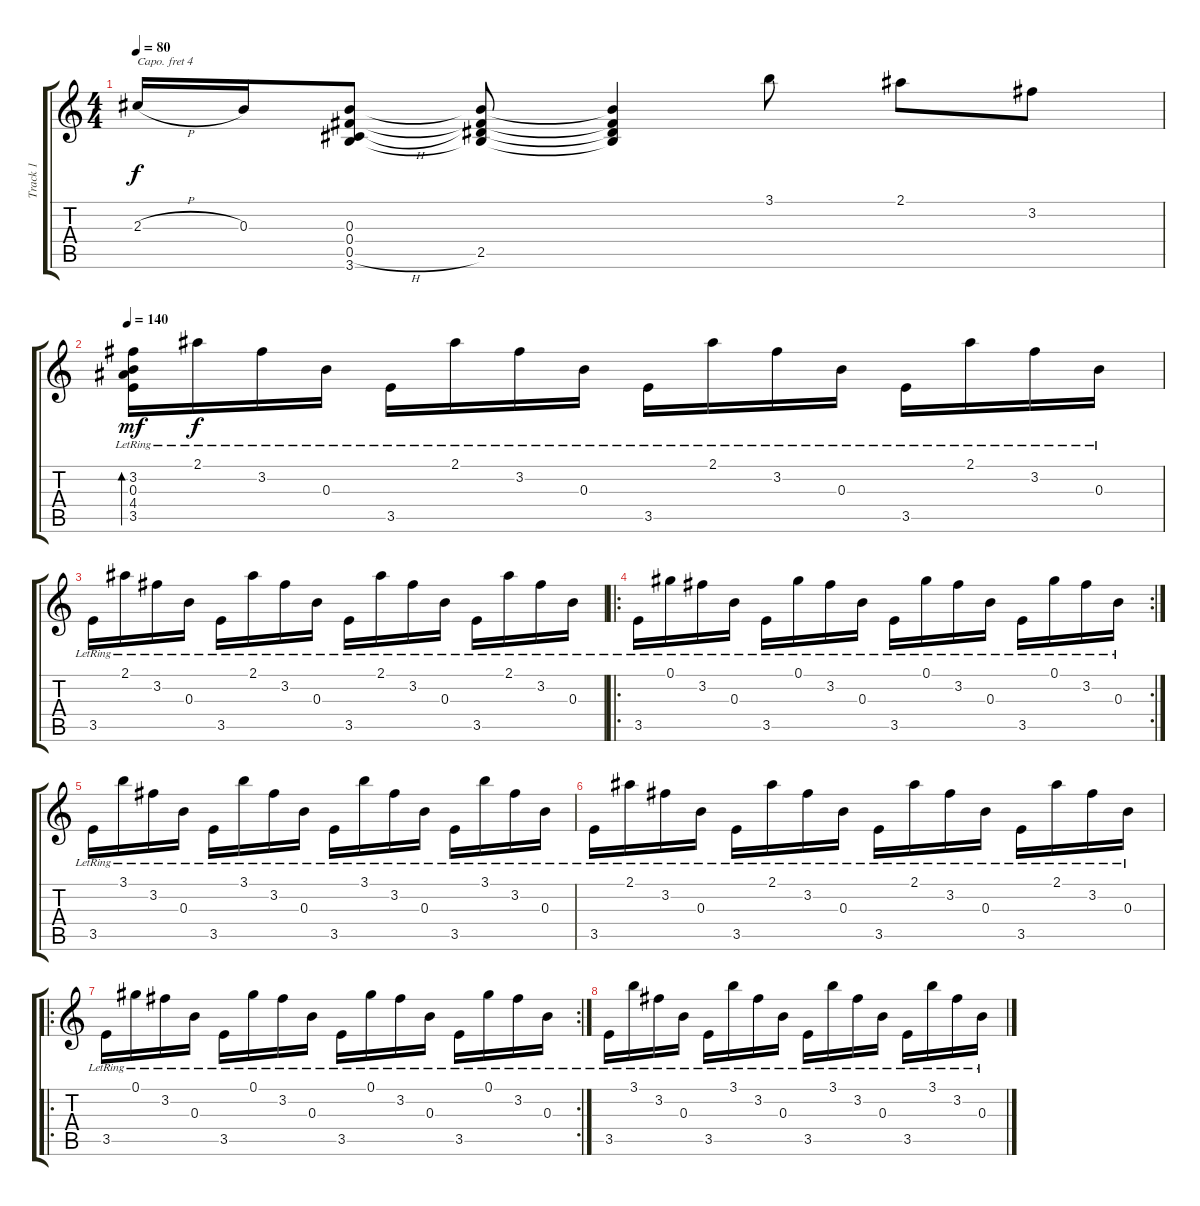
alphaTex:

\track ("Track 1" "Track 1") {instrument acousticguitarsteel}
\staff {score tabs}
\capo 4
\tuning (E4 B3 G3 D3 A2 E2) {hide}
\ts (4 4)
\tempo 80
\clef g2
\ks c
2.3{h}.16{dy f} 0.3.16 (0.3 0.4 0.5{h} 3.6).8 (0.3{t} 0.4{t} 2.5 3.6{t}).8 (0.3{t} 0.4{t} 2.5{t} 3.6{t}).4 3.1.8 2.1.8 3.2.8 |
\tempo 140
(3.2{lr} 0.3{lr} 4.4{lr} 3.5{lr}).16{bd 480 dy mf} 2.1{lr}.16{dy f} 3.2{lr}.16 0.3{lr}.16 3.5{lr}.16 2.1{lr}.16 3.2{lr}.16 0.3{lr}.16 3.5{lr}.16 2.1{lr}.16 3.2{lr}.16 0.3{lr}.16 3.5{lr}.16 2.1{lr}.16 3.2{lr}.16 0.3{lr}.16 |
3.5{lr}.16 2.1{lr}.16 3.2{lr}.16 0.3{lr}.16 3.5{lr}.16 2.1{lr}.16 3.2{lr}.16 0.3{lr}.16 3.5{lr}.16 2.1{lr}.16 3.2{lr}.16 0.3{lr}.16 3.5{lr}.16 2.1{lr}.16 3.2{lr}.16 0.3{lr}.16 |
\ro
\rc 2
3.5{lr}.16 0.1{lr}.16 3.2{lr}.16 0.3{lr}.16 3.5{lr}.16 0.1{lr}.16 3.2{lr}.16 0.3{lr}.16 3.5{lr}.16 0.1{lr}.16 3.2{lr}.16 0.3{lr}.16 3.5{lr}.16 0.1{lr}.16 3.2{lr}.16 0.3{lr}.16 |
3.5{lr}.16 3.1{lr}.16 3.2{lr}.16 0.3{lr}.16 3.5{lr}.16 3.1{lr}.16 3.2{lr}.16 0.3{lr}.16 3.5{lr}.16 3.1{lr}.16 3.2{lr}.16 0.3{lr}.16 3.5{lr}.16 3.1{lr}.16 3.2{lr}.16 0.3{lr}.16 |
3.5{lr}.16 2.1{lr}.16 3.2{lr}.16 0.3{lr}.16 3.5{lr}.16 2.1{lr}.16 3.2{lr}.16 0.3{lr}.16 3.5{lr}.16 2.1{lr}.16 3.2{lr}.16 0.3{lr}.16 3.5{lr}.16 2.1{lr}.16 3.2{lr}.16 0.3{lr}.16 |
\ro
\rc 2
3.5{lr}.16 0.1{lr}.16 3.2{lr}.16 0.3{lr}.16 3.5{lr}.16 0.1{lr}.16 3.2{lr}.16 0.3{lr}.16 3.5{lr}.16 0.1{lr}.16 3.2{lr}.16 0.3{lr}.16 3.5{lr}.16 0.1{lr}.16 3.2{lr}.16 0.3{lr}.16 |
3.5{lr}.16 3.1{lr}.16 3.2{lr}.16 0.3{lr}.16 3.5{lr}.16 3.1{lr}.16 3.2{lr}.16 0.3{lr}.16 3.5{lr}.16 3.1{lr}.16 3.2{lr}.16 0.3{lr}.16 3.5{lr}.16 3.1{lr}.16 3.2{lr}.16 0.3{lr}.16
